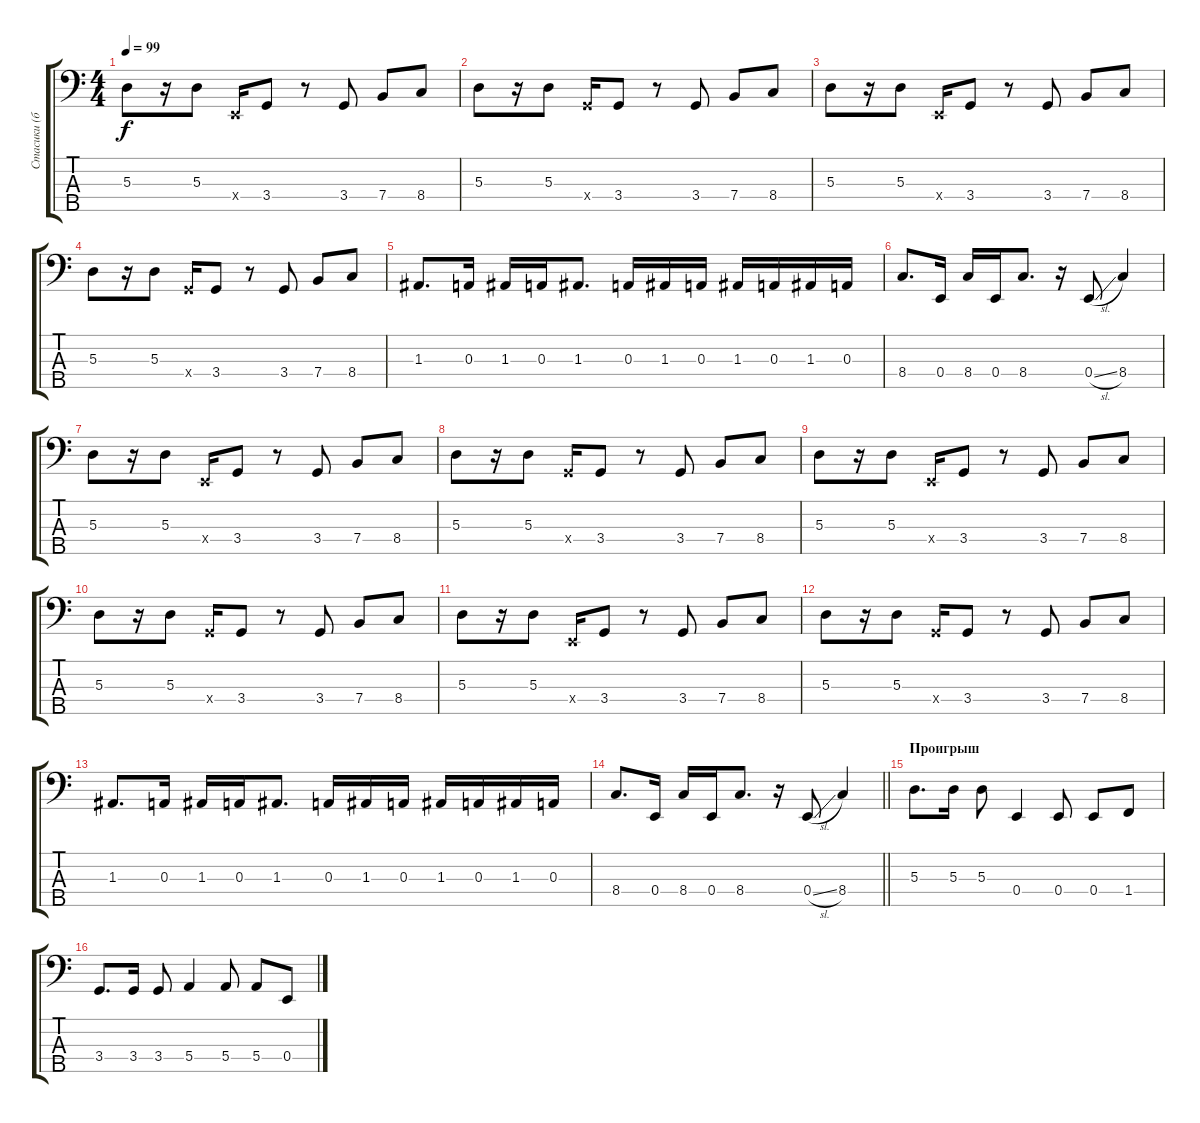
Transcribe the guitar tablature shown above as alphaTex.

\track ("Стасики (бас)" "Стасики (б") {instrument electricbassfinger}
\staff {score tabs}
\tuning (G2 D2 A1 E1 B0) {hide}
\ts (4 4)
\tempo 99
\clef f4
\ks c
5.3.8{dy f} r.16 5.3.8 0.4{x}.16 3.4.8 r.8 3.4.8 7.4.8 8.4.8 |
5.3.8 r.16 5.3.8 3.4{x}.16 3.4.8 r.8 3.4.8 7.4.8 8.4.8 |
5.3.8 r.16 5.3.8 0.4{x}.16 3.4.8 r.8 3.4.8 7.4.8 8.4.8 |
5.3.8 r.16 5.3.8 3.4{x}.16 3.4.8 r.8 3.4.8 7.4.8 8.4.8 |
1.3.8{d} 0.3.16 1.3.16 0.3.16 1.3.8{d} 0.3.16 1.3.16 0.3.16 1.3.16 0.3.16 1.3.16 0.3.16 |
8.4.8{d} 0.4.16 8.4.16 0.4.16 8.4.8{d} r.16 0.4{sl}.8 8.4.4 |
5.3.8 r.16 5.3.8 0.4{x}.16 3.4.8 r.8 3.4.8 7.4.8 8.4.8 |
5.3.8 r.16 5.3.8 3.4{x}.16 3.4.8 r.8 3.4.8 7.4.8 8.4.8 |
5.3.8 r.16 5.3.8 0.4{x}.16 3.4.8 r.8 3.4.8 7.4.8 8.4.8 |
5.3.8 r.16 5.3.8 3.4{x}.16 3.4.8 r.8 3.4.8 7.4.8 8.4.8 |
5.3.8 r.16 5.3.8 0.4{x}.16 3.4.8 r.8 3.4.8 7.4.8 8.4.8 |
5.3.8 r.16 5.3.8 3.4{x}.16 3.4.8 r.8 3.4.8 7.4.8 8.4.8 |
1.3.8{d} 0.3.16 1.3.16 0.3.16 1.3.8{d} 0.3.16 1.3.16 0.3.16 1.3.16 0.3.16 1.3.16 0.3.16 |
\barLineRight lightlight
8.4.8{d} 0.4.16 8.4.16 0.4.16 8.4.8{d} r.16 0.4{sl}.8 8.4.4 |
\section ("" "Проигрыш")
5.3.8{d} 5.3.16 5.3.8 0.4.4 0.4.8 0.4.8 1.4.8 |
3.4.8{d} 3.4.16 3.4.8 5.4.4 5.4.8 5.4.8 0.4.8
